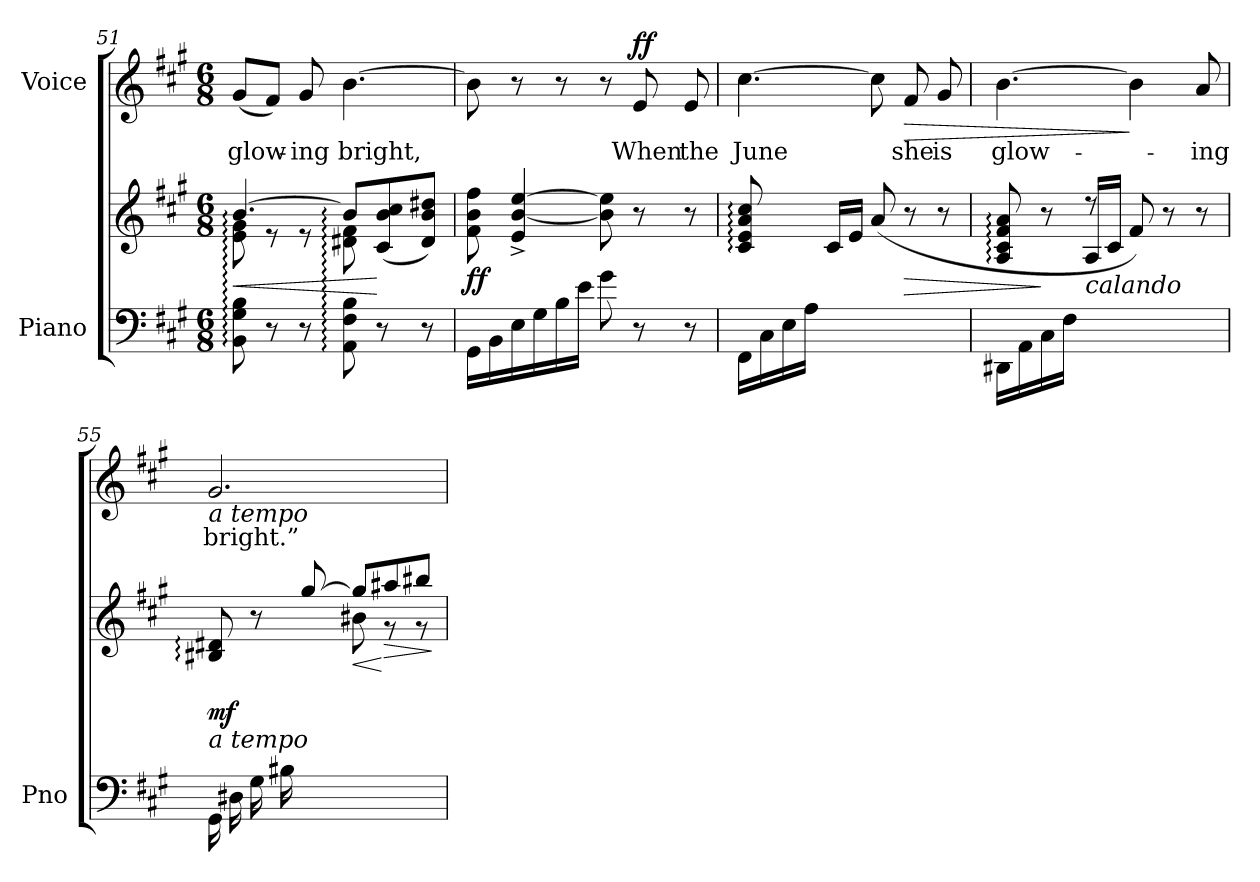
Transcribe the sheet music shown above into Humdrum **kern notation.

**kern	**kern	**dynam	**kern	**text	**dynam
*part2	*part2	*part2	*part1	*part1	*part1
*staff3	*staff2	*staff2/3	*staff1	*staff1	*staff1
*I"Piano	*	*	*I"Voice	*	*
*I'Pno	*	*	*	*	*
*clefF4	*clefG2	*	*clefG2	*	*
*k[f#c#g#]	*k[f#c#g#]	*	*k[f#c#g#]	*	*
*M6/8	*M6/8	*	*M6/8	*	*
=51	=51	=51	=51	=51	=51
!	!	!LO:HP:b	!	!LO:LY:b	!
*	*^	*	*	*	*
8BB\:: 8G#\:: 8B\::	[4.b::/	8e\:: 8g#\::	<	(8g#/L	glow-	.
8r	.	8r	.	8f#/J)	.	.
!	!	!	!	!	!LO:LY:b	!
8r	.	8r	.	8g#/	-ing	.
!	!	!	!	!	!LO:LY:b	!
8AA\:: 8F#\:: 8B\::	8b::/L]	8d#X\:: 8f#\::	.	[4.b\	bright,	.
8r	(>8c#/ 8b/ 8cc#/	8ryy	[	.	.	.
8r	8d#/ 8b/ 8dd#X/J)	8ryy	.	.	.	.
!!LO:LB:g=z
=52	=52	=52	=52	=52	=52	=52
!	!	!	!LO:DY:b	!	!	!
*	*v	*v	*	*	*	*
16GG#\LL	8f#\ 8b\ 8ff#\	ff	8b\]	.	.
16BB\	.	.	.	.	.
16E\	4e/^ [4b/^ [4ee/^	.	8r	.	.
16G#\	.	.	.	.	.
16B\	.	.	8r	.	.
16e\JJ	.	.	.	.	.
8g#\	8b\] 8ee\]	.	8r	.	.
!	!	!	!	!LO:LY:b	!LO:DY:a
8r	8r	.	8e/	When	ff
!	!	!	!	!LO:LY:b	!
8r	8r	.	8e/	the	.
=53	=53	=53	=53	=53	=53
*	*^	*	*	*	*
!	!	!	!	!	!LO:LY:b	!
(<16FF#\LL	8c#/:: 8e/:: 8a/:: 8cc#/::	4ryy	.	[4.cc#\	June	.
16C#\	.	.	.	.	.	.
16E\	8ryy	.	.	.	.	.
16A\JJ	.	.	.	.	.	.
8ryy	8ryy	16c#/LL	.	.	.	.
.	.	16e/JJ	.	.	.	.
4ryy	(8a/	4.ryy	.	8cc#\]	.	.
!	!	!	!LO:HP:b	!	!LO:LY:b	!LO:HP:b
.	8r	.	>	8f#/	she	>
!	!	!	!	!	!LO:LY:b	!
8ryy	8r	.	.	8g#/	is	.
=54	=54	=54	=54	=54	=54	=54
!	!	!	!	!	!LO:LY:b	!
16DD#X\LL	8A/:: 8c#/:: 8f#/:: 8a/::	4ryy	.	[4.b\	glow-	.
16AA\	.	.	.	.	.	.
16C#\	8r	.	]	.	.	.
16F#\JJ	.	.	.	.	.	.
!	!LO:TX:b:i:t=calando	!	!	!	!	!
8ryy	8r	16A/LL	.	.	.	.
.	.	16c#/JJ	.	.	.	.
4ryy	8f#/)	4.ryy	.	4b\]	.	]
.	8r	.	.	.	.	.
!	!	!	!	!	!LO:LY:b	!
8ryy	8r	.	.	8a/	-ing	.
!!LO:PB:g=z
=55	=55	=55	=55	=55	=55	=55
*	*	*^	*	*	*	*
!	!	!	!	!	!LO:TX:b:i:t=a tempo	!	!
!	!LO:TX:b:i:t=a tempo	!	!	!	!	!	!
!	!	!	!	!LO:DY:b	!	!LO:LY:b	!
16GG#\LL	8B#X/:: 8d#X/::	4ryy	4ryy	mf	2.g#/	bright.”	.
16D#X\	.	.	.	.	.	.	.
16G#\	8r	.	.	.	.	.	.
16B#X\	.	.	.	.	.	.	.
8ryy	[8gg#/	8ryy	16dn\	.	.	.	.
.	.	.	16g#\JJ	.	.	.	.
!	!	!	!	!LO:HP:b	!	!	!
4ryy	8gg#/L]	(8b#X\	4.ryy	<	.	.	.
!	!	!	!	!LO:HP:n=1:b	!	!	!
.	8aa#X/	8r	.	[ >	.	.	.
8ryy	8bb#X/J	8r	.	.	.	.	.
*	*v	*v	*v	*	*	*	*
.	.	]	.	.	.
=	=	=	=	=	=
*-	*-	*-	*-	*-	*-
